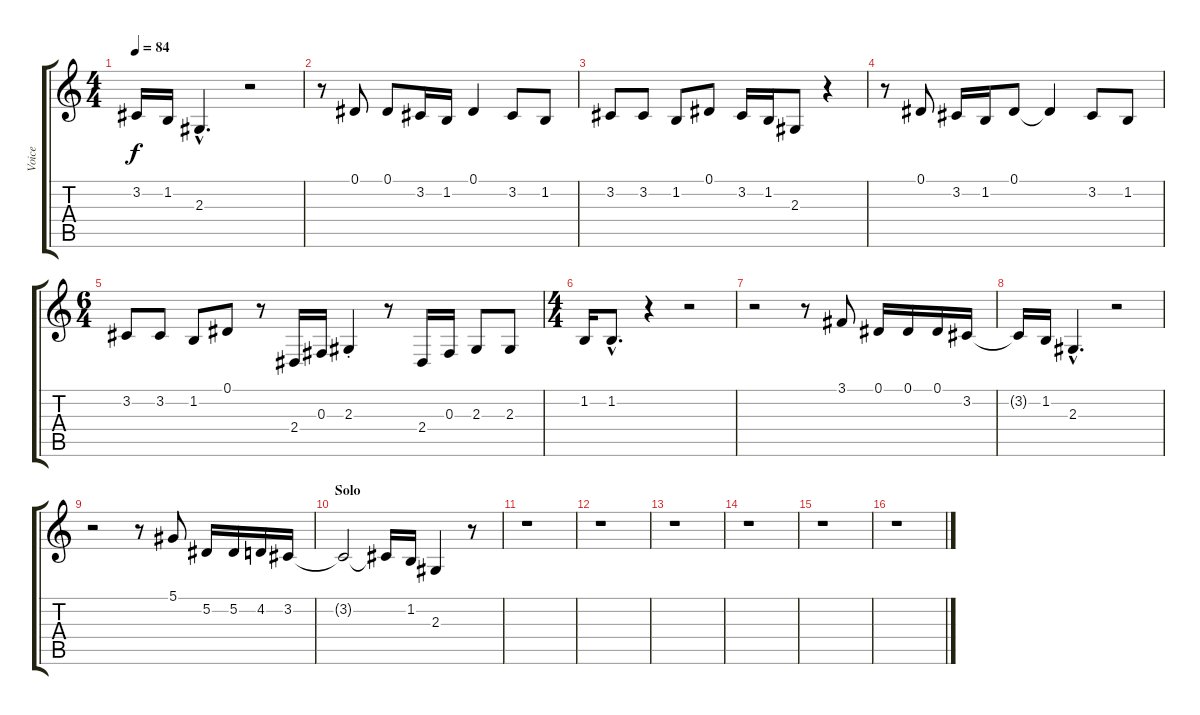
\track ("Voice" "Voice") {instrument stringensemble1}
\staff {score tabs}
\tuning (Eb4 Bb3 Gb3 Db3 Ab2 Eb2) {hide}
\ts (4 4)
\tempo 84
\clef g2
\ks c
3.2{t}.16{dy f} 1.2.16 2.3{hac}.4{d} r.2 |
r.8 0.1.8 0.1.8 3.2.16 1.2.16 0.1.4 3.2.8 1.2.8 |
3.2.8 3.2.8 1.2.8 0.1.8 3.2.16 1.2.16 2.3.8 r.4 |
r.8 0.1.8 3.2.16 1.2.16 0.1.8 0.1{t}.4 3.2.8 1.2.8 |
\ts (6 4)
3.2.8 3.2.8 1.2.8 0.1.8 r.8 2.4.16 0.3.16 2.3{st}.4 r.8 2.4.16 0.3.16 2.3.8 2.3.8 |
\ts (4 4)
1.2.16 1.2{hac}.8{d} r.4 r.2 |
r.2 r.8 3.1.8 0.1.16 0.1.16 0.1.16 3.2.16 |
3.2{t}.16 1.2.16 2.3{hac}.4{d} r.2 |
r.2 r.8 5.1.8 5.2.16 5.2.16 4.2.16 3.2.16 |
\section ("" "Solo")
3.2{t}.2 3.2{t}.16 1.2.16 2.3.4 r.8 |
r.1 |
r.1 |
r.1 |
r.1 |
r.1 |
r.1
